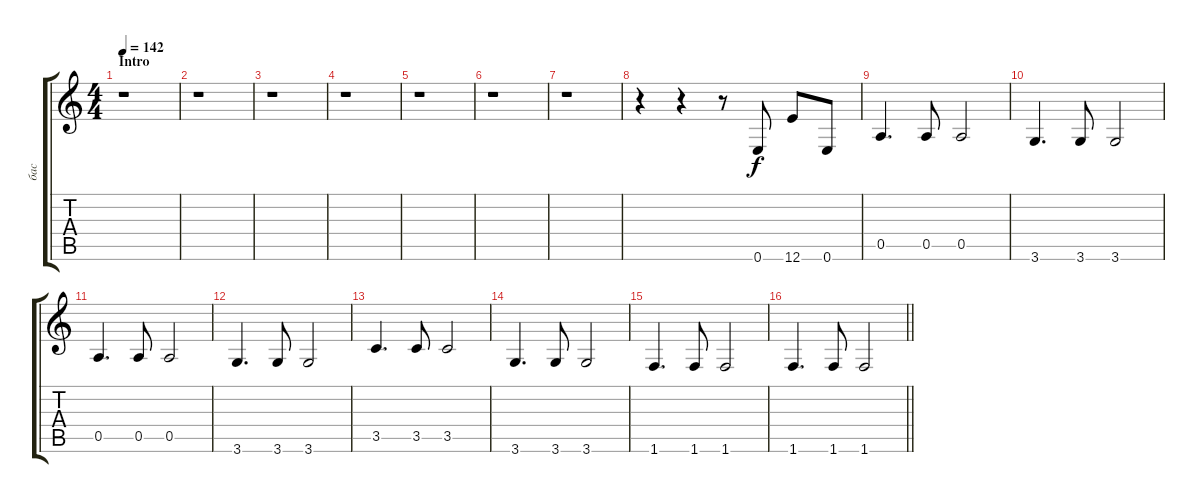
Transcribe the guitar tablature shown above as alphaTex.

\track ("бас" "бас") {instrument electricbassfinger}
\staff {score tabs}
\tuning (E4 B3 G3 D3 A2 E2) {hide}
\ts (4 4)
\section ("" "Intro")
\tempo 142
\clef g2
\ks c
r.1{dy f instrument electricbassfinger} |
r.1 |
r.1 |
r.1 |
r.1 |
r.1 |
r.1 |
r.4 r.4 r.8 0.6.8 12.6.8 0.6.8 |
0.5.4{d} 0.5.8 0.5.2 |
3.6.4{d} 3.6.8 3.6.2 |
0.5.4{d} 0.5.8 0.5.2 |
3.6.4{d} 3.6.8 3.6.2 |
3.5.4{d} 3.5.8 3.5.2 |
3.6.4{d} 3.6.8 3.6.2 |
1.6.4{d} 1.6.8 1.6.2 |
\barLineRight lightlight
1.6.4{d} 1.6.8 1.6.2
